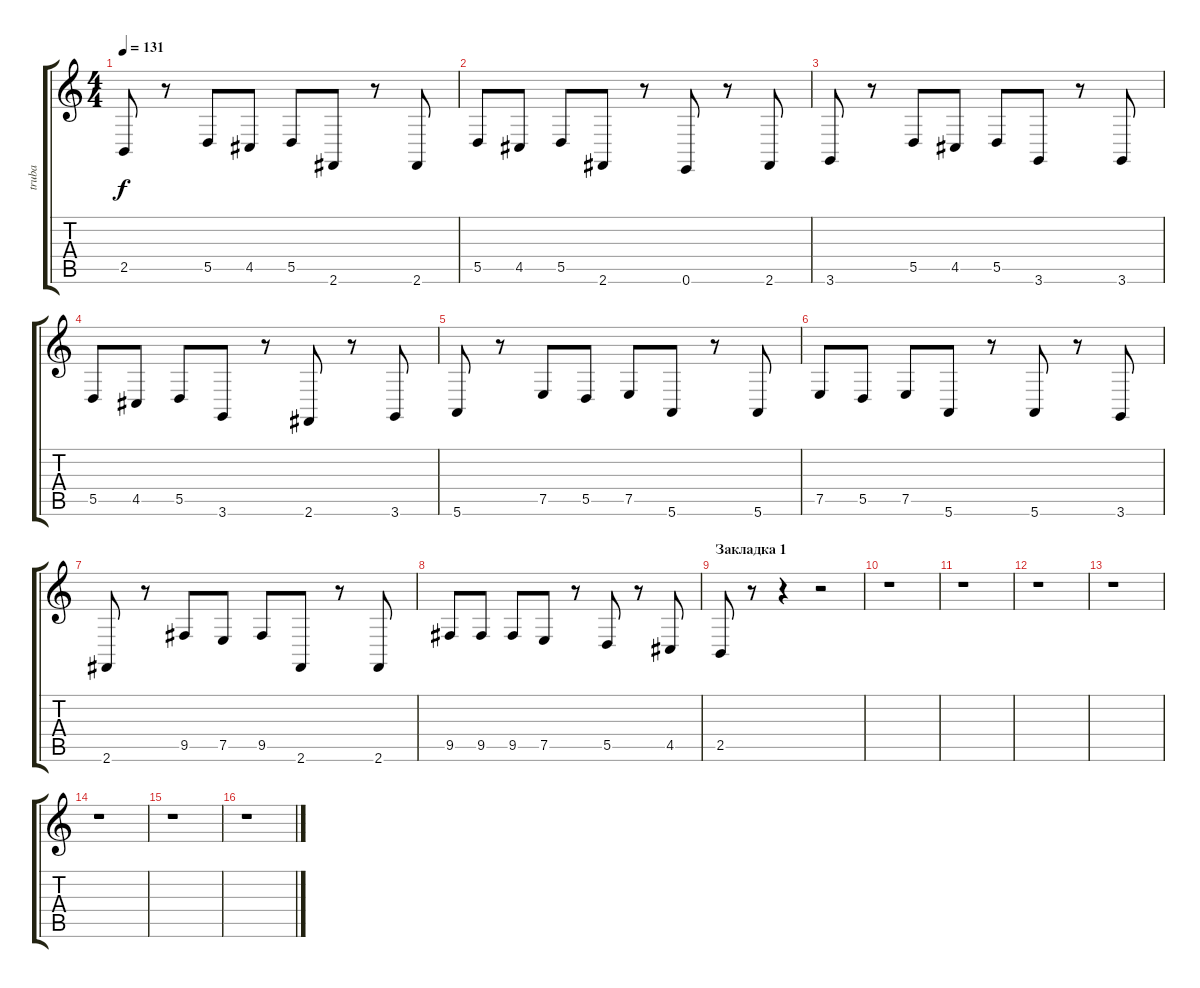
\track ("truba" "truba") {instrument tuba}
\staff {score tabs}
\tuning (E4 B3 G3 D3 A2 E2) {hide}
\ts (4 4)
\tempo 131
\clef g2
\ks c
2.5.8{dy f} r.8 5.5.8 4.5.8 5.5.8 2.6.8 r.8 2.6.8 |
5.5.8 4.5.8 5.5.8 2.6.8 r.8 0.6.8 r.8 2.6.8 |
3.6.8 r.8 5.5.8 4.5.8 5.5.8 3.6.8 r.8 3.6.8 |
5.5.8 4.5.8 5.5.8 3.6.8 r.8 2.6.8 r.8 3.6.8 |
5.6.8 r.8 7.5.8 5.5.8 7.5.8 5.6.8 r.8 5.6.8 |
7.5.8 5.5.8 7.5.8 5.6.8 r.8 5.6.8 r.8 3.6.8 |
2.6.8 r.8 9.5.8 7.5.8 9.5.8 2.6.8 r.8 2.6.8 |
9.5.8 9.5.8 9.5.8 7.5.8 r.8 5.5.8 r.8 4.5.8 |
\section ("" "Закладка 1")
2.5.8 r.8 r.4 r.2 |
r.1 |
r.1 |
r.1 |
r.1 |
r.1 |
r.1 |
r.1
